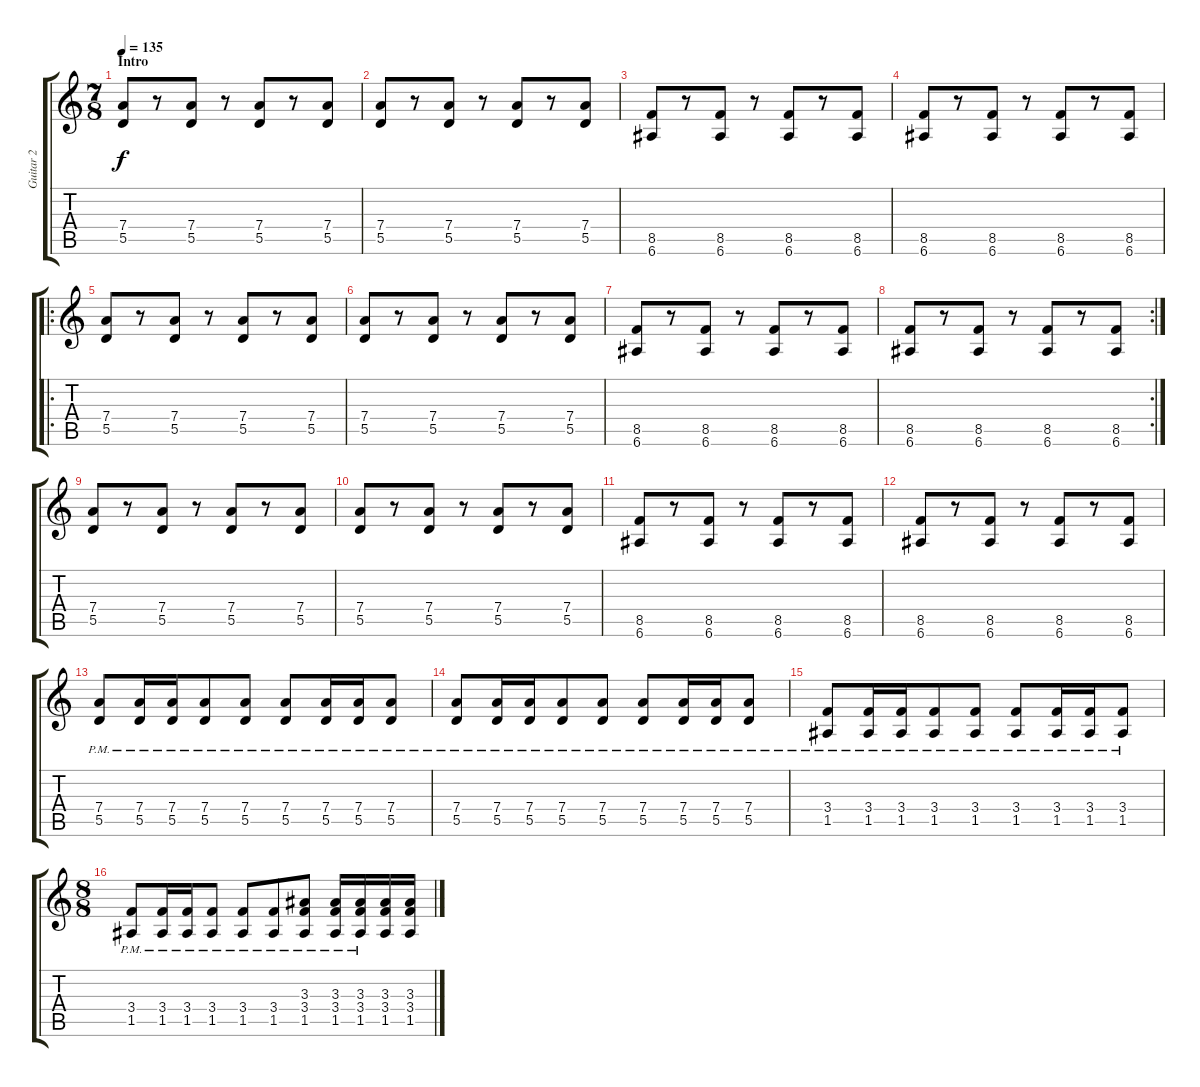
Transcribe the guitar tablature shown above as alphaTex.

\track ("Guitar 2" "Guitar 2") {instrument distortionguitar}
\staff {score tabs}
\tuning (E4 B3 G3 D3 A2 E2) {hide}
\ts (7 8)
\section ("" "Intro")
\tempo 135
\clef g2
\ks c
(7.4 5.5).8{dy f instrument distortionguitar} r.8 (7.4 5.5).8 r.8 (7.4 5.5).8 r.8 (7.4 5.5).8 |
(7.4 5.5).8 r.8 (7.4 5.5).8 r.8 (7.4 5.5).8 r.8 (7.4 5.5).8 |
(8.5 6.6).8 r.8 (8.5 6.6).8 r.8 (8.5 6.6).8 r.8 (8.5 6.6).8 |
(8.5 6.6).8 r.8 (8.5 6.6).8 r.8 (8.5 6.6).8 r.8 (8.5 6.6).8 |
\ro
(7.4 5.5).8 r.8 (7.4 5.5).8 r.8 (7.4 5.5).8 r.8 (7.4 5.5).8 |
(7.4 5.5).8 r.8 (7.4 5.5).8 r.8 (7.4 5.5).8 r.8 (7.4 5.5).8 |
(8.5 6.6).8 r.8 (8.5 6.6).8 r.8 (8.5 6.6).8 r.8 (8.5 6.6).8 |
\rc 2
(8.5 6.6).8 r.8 (8.5 6.6).8 r.8 (8.5 6.6).8 r.8 (8.5 6.6).8 |
(7.4 5.5).8 r.8 (7.4 5.5).8 r.8 (7.4 5.5).8 r.8 (7.4 5.5).8 |
(7.4 5.5).8 r.8 (7.4 5.5).8 r.8 (7.4 5.5).8 r.8 (7.4 5.5).8 |
(8.5 6.6).8 r.8 (8.5 6.6).8 r.8 (8.5 6.6).8 r.8 (8.5 6.6).8 |
(8.5 6.6).8 r.8 (8.5 6.6).8 r.8 (8.5 6.6).8 r.8 (8.5 6.6).8 |
(7.4{pm} 5.5{pm}).8 (7.4{pm} 5.5{pm}).16 (7.4{pm} 5.5{pm}).16 (7.4{pm} 5.5{pm}).8 (7.4{pm} 5.5{pm}).8 (7.4{pm} 5.5{pm}).8 (7.4{pm} 5.5{pm}).16 (7.4{pm} 5.5{pm}).16 (7.4{pm} 5.5{pm}).8 |
(7.4{pm} 5.5{pm}).8 (7.4{pm} 5.5{pm}).16 (7.4{pm} 5.5{pm}).16 (7.4{pm} 5.5{pm}).8 (7.4{pm} 5.5{pm}).8 (7.4{pm} 5.5{pm}).8 (7.4{pm} 5.5{pm}).16 (7.4{pm} 5.5{pm}).16 (7.4{pm} 5.5{pm}).8 |
(3.4{pm} 1.5{pm}).8 (3.4{pm} 1.5{pm}).16 (3.4{pm} 1.5{pm}).16 (3.4{pm} 1.5{pm}).8 (3.4{pm} 1.5{pm}).8 (3.4{pm} 1.5{pm}).8 (3.4{pm} 1.5{pm}).16 (3.4{pm} 1.5{pm}).16 (3.4{pm} 1.5{pm}).8 |
\ts (8 8)
(3.4{pm} 1.5{pm}).8 (3.4{pm} 1.5{pm}).16 (3.4{pm} 1.5{pm}).16 (3.4{pm} 1.5{pm}).8 (3.4{pm} 1.5{pm}).8 (3.4{pm} 1.5{pm}).8 (3.3 3.4{pm} 1.5{pm}).8 (3.3 3.4{pm} 1.5{pm}).16 (3.3 3.4{pm} 1.5{pm}).16 (3.3 3.4 1.5).16 (3.3 3.4 1.5).16
